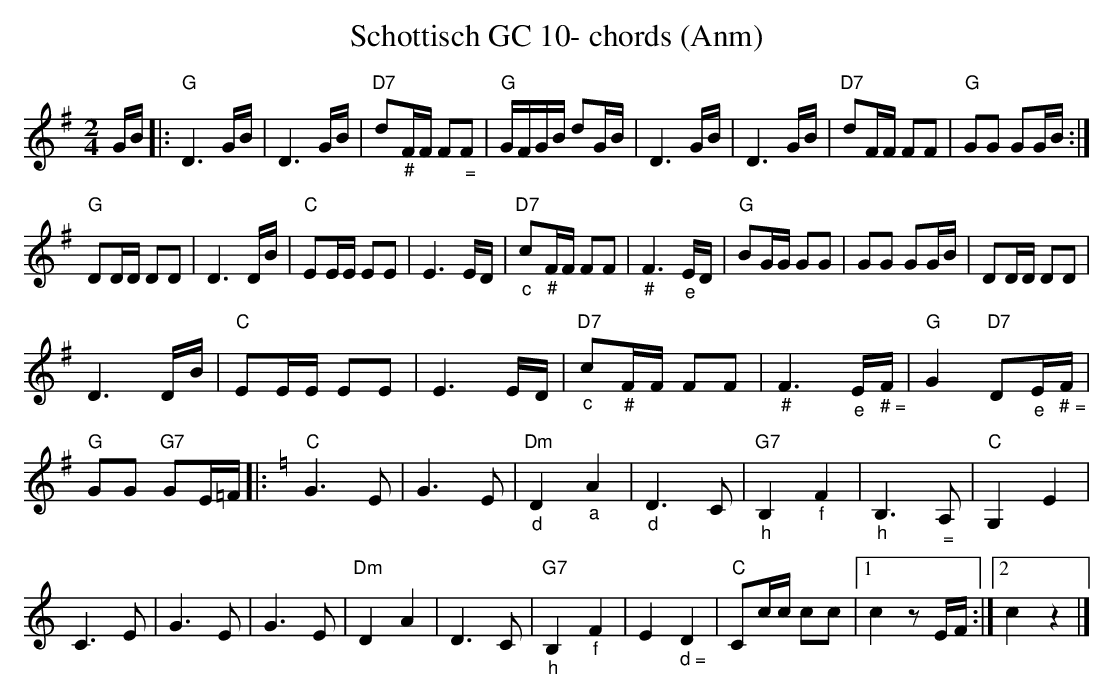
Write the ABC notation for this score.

X:1
T:Schottisch GC 10- chords (Anm)
M:2/4
L:1/16
K:Gmaj%%MIDI gchordon
GB |: "G"D6GB | D6GB | "D7"d2"_#"FF F2"_ ="F2 | "G"GFGB d2GB | D6GB | D6GB | \
"D7"d2FF F2F2 | "G"G2G2 G2GB :|
"G"D2DD D2D2 | D6DB | "C"E2EE E2E2 | E6ED | "D7""_c"c2"_#"FF F2F2 | \
"_#"F6"_e"ED | "G"B2GG G2G2 | G2G2 G2GB | D2DD D2D2 |
D6 DB | "C"E2EE E2E2 | E6ED | \
"D7""_c"c2"_#"FF F2F2 | "_#"F6"_e"E"_ # ="F | "G"G4 "D7"D2"_e"E"_ # ="F |
"G"G2G2 "G7"G2E=F |: [K:Cmaj] [L:1/4] "C"G>E | G>E | "Dm""_d"D"_a"A | \
"_d"D>C | "G7""_h"B,"_f"F | "_h"B,>"_ ="A, | "C"G,E |
C>E | G>E | G>E | \
"Dm"DA | D>C | "G7""_h"B,"_f"F | E"_ d ="D | "C"C/2c/4c/4 c/2c/2 |1 c z/2E/4F/4 :|2 cz |]
